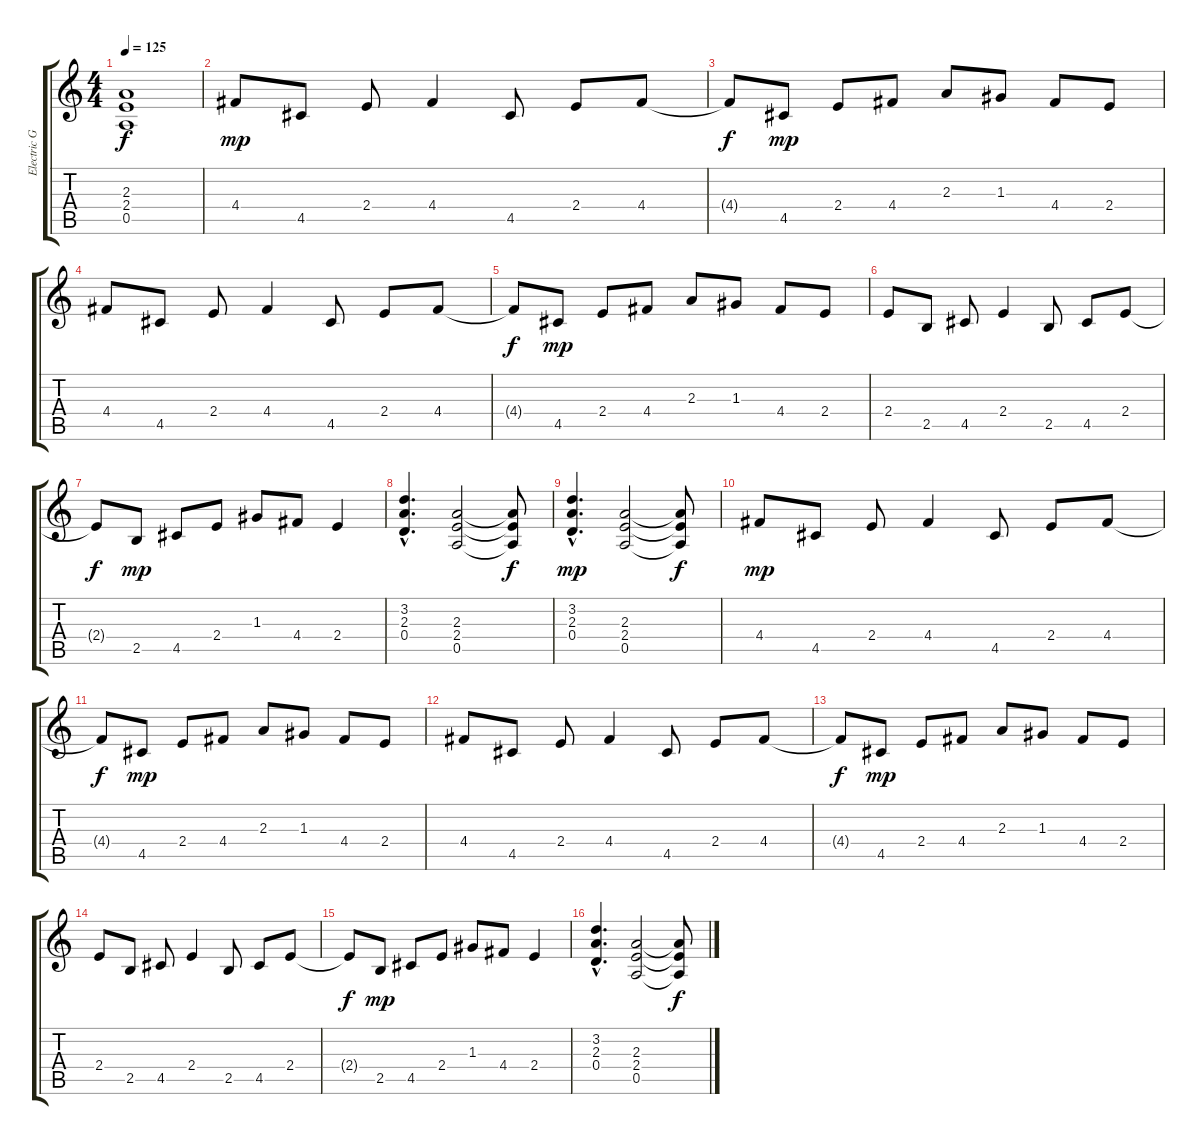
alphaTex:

\track ("Electric Guitar (jazz)" "Electric G") {instrument distortionguitar}
\staff {score tabs}
\tuning (E4 B3 G3 D3 A2 E2) {hide}
\ts (4 4)
\tempo 125
\clef g2
\ks c
(2.3{t} 2.4{t} 0.5{t}).1{dy f} |
4.4.8{dy mp} 4.5.8 2.4.8 4.4.4 4.5.8 2.4.8 4.4.8 |
4.4{t}.8{dy f} 4.5.8{dy mp} 2.4.8 4.4.8 2.3.8 1.3.8 4.4.8 2.4.8 |
4.4.8 4.5.8 2.4.8 4.4.4 4.5.8 2.4.8 4.4.8 |
4.4{t}.8{dy f} 4.5.8{dy mp} 2.4.8 4.4.8 2.3.8 1.3.8 4.4.8 2.4.8 |
2.4.8 2.5.8 4.5.8 2.4.4 2.5.8 4.5.8 2.4.8 |
2.4{t}.8{dy f} 2.5.8{dy mp} 4.5.8 2.4.8 1.3.8 4.4.8 2.4.4 |
(3.2{hac} 2.3{hac} 0.4{hac}).4{d} (2.3 2.4 0.5).2 (2.3{t} 2.4{t} 0.5{t}).8{dy f} |
(3.2{hac} 2.3{hac} 0.4{hac}).4{d dy mp} (2.3 2.4 0.5).2 (2.3{t} 2.4{t} 0.5{t}).8{dy f} |
4.4.8{dy mp} 4.5.8 2.4.8 4.4.4 4.5.8 2.4.8 4.4.8 |
4.4{t}.8{dy f} 4.5.8{dy mp} 2.4.8 4.4.8 2.3.8 1.3.8 4.4.8 2.4.8 |
4.4.8 4.5.8 2.4.8 4.4.4 4.5.8 2.4.8 4.4.8 |
4.4{t}.8{dy f} 4.5.8{dy mp} 2.4.8 4.4.8 2.3.8 1.3.8 4.4.8 2.4.8 |
2.4.8 2.5.8 4.5.8 2.4.4 2.5.8 4.5.8 2.4.8 |
2.4{t}.8{dy f} 2.5.8{dy mp} 4.5.8 2.4.8 1.3.8 4.4.8 2.4.4 |
(3.2{hac} 2.3{hac} 0.4{hac}).4{d} (2.3 2.4 0.5).2 (2.3{t} 2.4{t} 0.5{t}).8{dy f}
